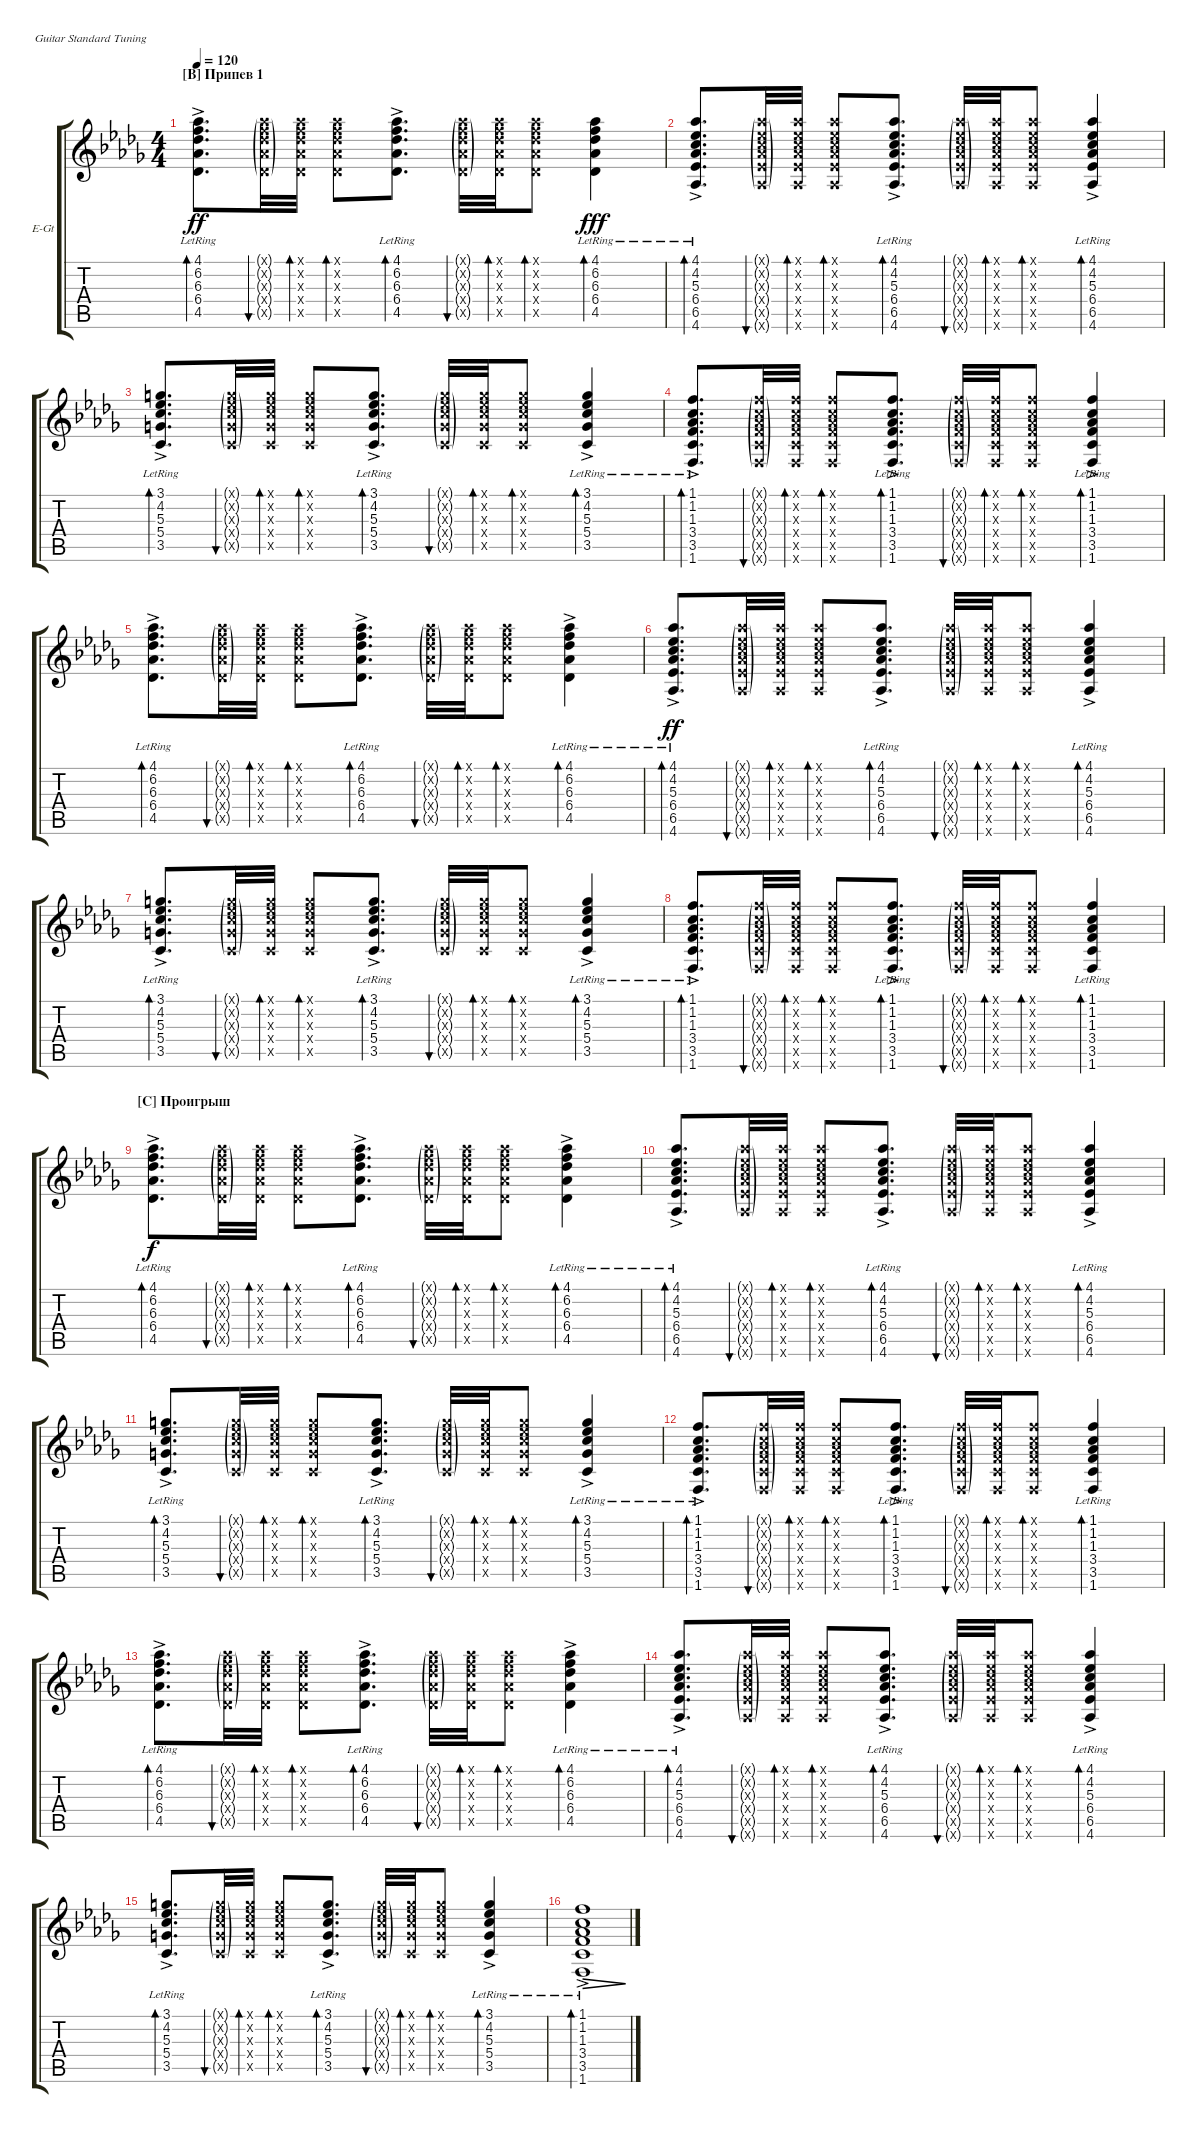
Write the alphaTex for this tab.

\defaultSystemsLayout 4
\bracketExtendMode groupsimilarinstruments
\firstSystemTrackNameOrientation horizontal
\otherSystemsTrackNameOrientation horizontal
\track ("Гитара 2" "E-Gt") {instrument acousticgrandpiano}
\staff {score tabs}
\tuning (E4 B3 G3 D3 A2 E2)
\displaytranspose 12
\ts (4 4)
\section ("B" "Припев 1")
\tempo 120
\clef g2
\ks db
(4.1{ac lr} 6.4{ac lr} 6.3{ac lr} 4.5{ac lr} 6.2{ac lr}).8{d bd 30 dy ff} (4.1{g x} 6.4{g x} 6.3{g x} 4.5{g x} 6.2{g x}).32{bu 30} (4.1{x} 6.4{x} 6.3{x} 4.5{x} 6.2{x}).32{bd 30} (4.1{x} 6.4{x} 6.3{x} 4.5{x} 6.2{x}).8{bd 30} (4.1{ac lr} 6.4{ac lr} 6.3{ac lr} 4.5{ac lr} 6.2{ac lr}).8{d bd 30} (4.1{g x} 6.4{g x} 6.3{g x} 4.5{g x} 6.2{g x}).32{bu 30} (4.1{x} 6.4{x} 6.3{x} 4.5{x} 6.2{x}).32{bd 30} (4.1{x} 6.4{x} 6.3{x} 4.5{x} 6.2{x}).8{bd 30} (4.1{lr} 6.4{lr} 6.3{lr} 4.5{lr} 6.2{lr}).4{bd 30 dy fff} |
(6.5{ac lr} 6.4{ac lr} 5.3{ac lr} 4.2{ac lr} 4.1{ac lr} 4.6{ac lr}).8{d bd 30} (6.5{g x} 6.4{g x} 5.3{g x} 4.2{g x} 4.1{g x} 4.6{g x}).32{bu 30} (6.5{x} 6.4{x} 5.3{x} 4.2{x} 4.1{x} 4.6{x}).32{bd 60} (6.5{x} 6.4{x} 5.3{x} 4.2{x} 4.1{x} 4.6{x}).8{bd 234} (6.5{ac lr} 6.4{ac lr} 5.3{ac lr} 4.2{ac lr} 4.1{ac lr} 4.6{ac lr}).8{d bd 30} (6.5{g x} 6.4{g x} 5.3{g x} 4.2{g x} 4.1{g x} 4.6{g x}).32{bu 30} (6.5{x} 6.4{x} 5.3{x} 4.2{x} 4.1{x} 4.6{x}).32{bd 60} (6.5{x} 6.4{x} 5.3{x} 4.2{x} 4.1{x} 4.6{x}).8{bd 234} (6.5{ac lr} 6.4{ac lr} 5.3{ac lr} 4.2{ac lr} 4.1{ac lr} 4.6{ac lr}).4{bd 30} |
(3.1{ac lr} 4.2{ac lr} 5.4{ac lr} 5.3{ac lr} 3.5{ac lr}).8{d bd 30} (3.1{g x} 4.2{g x} 5.4{g x} 5.3{g x} 3.5{g x}).32{bu 60} (3.1{x} 4.2{x} 5.4{x} 5.3{x} 3.5{x}).32{bd 231} (3.1{x} 4.2{x} 5.4{x} 5.3{x} 3.5{x}).8{bd 231} (3.1{ac lr} 4.2{ac lr} 5.4{ac lr} 5.3{ac lr} 3.5{ac lr}).8{d bd 30} (3.1{g x} 4.2{g x} 5.4{g x} 5.3{g x} 3.5{g x}).32{bu 60} (3.1{x} 4.2{x} 5.4{x} 5.3{x} 3.5{x}).32{bd 231} (3.1{x} 4.2{x} 5.4{x} 5.3{x} 3.5{x}).8{bd 231} (3.1{ac lr} 4.2{ac lr} 5.4{ac lr} 5.3{ac lr} 3.5{ac lr}).4{bd 30} |
(1.1{ac lr} 1.2{ac lr} 1.3{ac lr} 3.4{ac lr} 3.5{ac lr} 1.6{ac lr}).8{d bd 30} (1.1{g x} 1.2{g x} 1.3{g x} 3.4{g x} 3.5{g x} 1.6{g x}).32{bu 30} (1.1{x} 1.2{x} 1.3{x} 3.4{x} 3.5{x} 1.6{x}).32{bd 30} (1.1{x} 1.2{x} 1.3{x} 3.4{x} 3.5{x} 1.6{x}).8{bd 30} (1.1{ac lr} 1.2{ac lr} 1.3{ac lr} 3.4{ac lr} 3.5{ac lr} 1.6{ac lr}).8{d bd 30} (1.1{g x} 1.2{g x} 1.3{g x} 3.4{g x} 3.5{g x} 1.6{g x}).32{bu 30} (1.1{x} 1.2{x} 1.3{x} 3.4{x} 3.5{x} 1.6{x}).32{bd 30} (1.1{x} 1.2{x} 1.3{x} 3.4{x} 3.5{x} 1.6{x}).8{bd 30} (1.1{ac lr} 1.2{ac lr} 1.3{ac lr} 3.4{ac lr} 3.5{ac lr} 1.6{ac lr}).4{bd 30} |
(4.1{ac lr} 6.4{ac lr} 6.3{ac lr} 4.5{ac lr} 6.2{ac lr}).8{d bd 30} (4.1{g x} 6.4{g x} 6.3{g x} 4.5{g x} 6.2{g x}).32{bu 30} (4.1{x} 6.4{x} 6.3{x} 4.5{x} 6.2{x}).32{bd 30} (4.1{x} 6.4{x} 6.3{x} 4.5{x} 6.2{x}).8{bd 30} (4.1{ac lr} 6.4{ac lr} 6.3{ac lr} 4.5{ac lr} 6.2{ac lr}).8{d bd 30} (4.1{g x} 6.4{g x} 6.3{g x} 4.5{g x} 6.2{g x}).32{bu 30} (4.1{x} 6.4{x} 6.3{x} 4.5{x} 6.2{x}).32{bd 30} (4.1{x} 6.4{x} 6.3{x} 4.5{x} 6.2{x}).8{bd 30} (4.1{ac lr} 6.4{ac lr} 6.3{ac lr} 4.5{ac lr} 6.2{ac lr}).4{bd 30} |
(6.5{ac lr} 6.4{ac lr} 5.3{ac lr} 4.2{ac lr} 4.1{ac lr} 4.6{ac lr}).8{d bd 30 dy ff} (6.5{g x} 6.4{g x} 5.3{g x} 4.2{g x} 4.1{g x} 4.6{g x}).32{bu 30} (6.5{x} 6.4{x} 5.3{x} 4.2{x} 4.1{x} 4.6{x}).32{bd 60} (6.5{x} 6.4{x} 5.3{x} 4.2{x} 4.1{x} 4.6{x}).8{bd 234} (6.5{ac lr} 6.4{ac lr} 5.3{ac lr} 4.2{ac lr} 4.1{ac lr} 4.6{ac lr}).8{d bd 30} (6.5{g x} 6.4{g x} 5.3{g x} 4.2{g x} 4.1{g x} 4.6{g x}).32{bu 30} (6.5{x} 6.4{x} 5.3{x} 4.2{x} 4.1{x} 4.6{x}).32{bd 60} (6.5{x} 6.4{x} 5.3{x} 4.2{x} 4.1{x} 4.6{x}).8{bd 234} (6.5{ac lr} 6.4{ac lr} 5.3{ac lr} 4.2{ac lr} 4.1{ac lr} 4.6{ac lr}).4{bd 30} |
(3.1{ac lr} 4.2{ac lr} 5.4{ac lr} 5.3{ac lr} 3.5{ac lr}).8{d bd 30} (3.1{g x} 4.2{g x} 5.4{g x} 5.3{g x} 3.5{g x}).32{bu 60} (3.1{x} 4.2{x} 5.4{x} 5.3{x} 3.5{x}).32{bd 231} (3.1{x} 4.2{x} 5.4{x} 5.3{x} 3.5{x}).8{bd 231} (3.1{ac lr} 4.2{ac lr} 5.4{ac lr} 5.3{ac lr} 3.5{ac lr}).8{d bd 30} (3.1{g x} 4.2{g x} 5.4{g x} 5.3{g x} 3.5{g x}).32{bu 60} (3.1{x} 4.2{x} 5.4{x} 5.3{x} 3.5{x}).32{bd 231} (3.1{x} 4.2{x} 5.4{x} 5.3{x} 3.5{x}).8{bd 231} (3.1{ac lr} 4.2{ac lr} 5.4{ac lr} 5.3{ac lr} 3.5{ac lr}).4{bd 30} |
(1.1{ac lr} 1.2{ac lr} 1.3{ac lr} 3.4{ac lr} 3.5{ac lr} 1.6{ac lr}).8{d bd 30} (1.1{g x} 1.2{g x} 1.3{g x} 3.4{g x} 3.5{g x} 1.6{g x}).32{bu 30} (1.1{x} 1.2{x} 1.3{x} 3.4{x} 3.5{x} 1.6{x}).32{bd 30} (1.1{x} 1.2{x} 1.3{x} 3.4{x} 3.5{x} 1.6{x}).8{bd 30} (1.1{ac lr} 1.2{ac lr} 1.3{ac lr} 3.4{ac lr} 3.5{ac lr} 1.6{ac lr}).8{d bd 30} (1.1{g x} 1.2{g x} 1.3{g x} 3.4{g x} 3.5{g x} 1.6{g x}).32{bu 30} (1.1{x} 1.2{x} 1.3{x} 3.4{x} 3.5{x} 1.6{x}).32{bd 30} (1.1{x} 1.2{x} 1.3{x} 3.4{x} 3.5{x} 1.6{x}).8{bd 30} (1.1{lr} 1.2{lr} 1.3{lr} 3.4{lr} 3.5{lr} 1.6{lr}).4{bd 30} |
\section ("C" "Проигрыш")
(4.1{ac lr} 6.4{ac lr} 6.3{ac lr} 4.5{ac lr} 6.2{ac lr}).8{d bd 30 dy f} (4.1{g x} 6.4{g x} 6.3{g x} 4.5{g x} 6.2{g x}).32{bu 30} (4.1{x} 6.4{x} 6.3{x} 4.5{x} 6.2{x}).32{bd 30} (4.1{x} 6.4{x} 6.3{x} 4.5{x} 6.2{x}).8{bd 30} (4.1{ac lr} 6.4{ac lr} 6.3{ac lr} 4.5{ac lr} 6.2{ac lr}).8{d bd 30} (4.1{g x} 6.4{g x} 6.3{g x} 4.5{g x} 6.2{g x}).32{bu 30} (4.1{x} 6.4{x} 6.3{x} 4.5{x} 6.2{x}).32{bd 30} (4.1{x} 6.4{x} 6.3{x} 4.5{x} 6.2{x}).8{bd 30} (4.1{ac lr} 6.4{ac lr} 6.3{ac lr} 4.5{ac lr} 6.2{ac lr}).4{bd 30} |
(6.5{ac lr} 6.4{ac lr} 5.3{ac lr} 4.2{ac lr} 4.1{ac lr} 4.6{ac lr}).8{d bd 30} (6.5{g x} 6.4{g x} 5.3{g x} 4.2{g x} 4.1{g x} 4.6{g x}).32{bu 30} (6.5{x} 6.4{x} 5.3{x} 4.2{x} 4.1{x} 4.6{x}).32{bd 60} (6.5{x} 6.4{x} 5.3{x} 4.2{x} 4.1{x} 4.6{x}).8{bd 234} (6.5{ac lr} 6.4{ac lr} 5.3{ac lr} 4.2{ac lr} 4.1{ac lr} 4.6{ac lr}).8{d bd 30} (6.5{g x} 6.4{g x} 5.3{g x} 4.2{g x} 4.1{g x} 4.6{g x}).32{bu 30} (6.5{x} 6.4{x} 5.3{x} 4.2{x} 4.1{x} 4.6{x}).32{bd 60} (6.5{x} 6.4{x} 5.3{x} 4.2{x} 4.1{x} 4.6{x}).8{bd 234} (6.5{ac lr} 6.4{ac lr} 5.3{ac lr} 4.2{ac lr} 4.1{ac lr} 4.6{ac lr}).4{bd 30} |
(3.1{ac lr} 4.2{ac lr} 5.4{ac lr} 5.3{ac lr} 3.5{ac lr}).8{d bd 30} (3.1{g x} 4.2{g x} 5.4{g x} 5.3{g x} 3.5{g x}).32{bu 60} (3.1{x} 4.2{x} 5.4{x} 5.3{x} 3.5{x}).32{bd 231} (3.1{x} 4.2{x} 5.4{x} 5.3{x} 3.5{x}).8{bd 231} (3.1{ac lr} 4.2{ac lr} 5.4{ac lr} 5.3{ac lr} 3.5{ac lr}).8{d bd 30} (3.1{g x} 4.2{g x} 5.4{g x} 5.3{g x} 3.5{g x}).32{bu 60} (3.1{x} 4.2{x} 5.4{x} 5.3{x} 3.5{x}).32{bd 231} (3.1{x} 4.2{x} 5.4{x} 5.3{x} 3.5{x}).8{bd 231} (3.1{ac lr} 4.2{ac lr} 5.4{ac lr} 5.3{ac lr} 3.5{ac lr}).4{bd 30} |
(1.1{ac lr} 1.2{ac lr} 1.3{ac lr} 3.4{ac lr} 3.5{ac lr} 1.6{ac lr}).8{d bd 30} (1.1{g x} 1.2{g x} 1.3{g x} 3.4{g x} 3.5{g x} 1.6{g x}).32{bu 30} (1.1{x} 1.2{x} 1.3{x} 3.4{x} 3.5{x} 1.6{x}).32{bd 30} (1.1{x} 1.2{x} 1.3{x} 3.4{x} 3.5{x} 1.6{x}).8{bd 30} (1.1{ac lr} 1.2{ac lr} 1.3{ac lr} 3.4{ac lr} 3.5{ac lr} 1.6{ac lr}).8{d bd 30} (1.1{g x} 1.2{g x} 1.3{g x} 3.4{g x} 3.5{g x} 1.6{g x}).32{bu 30} (1.1{x} 1.2{x} 1.3{x} 3.4{x} 3.5{x} 1.6{x}).32{bd 30} (1.1{x} 1.2{x} 1.3{x} 3.4{x} 3.5{x} 1.6{x}).8{bd 30} (1.1{lr} 1.2{lr} 1.3{lr} 3.4{lr} 3.5{lr} 1.6{lr}).4{bd 30} |
(4.1{ac lr} 6.4{ac lr} 6.3{ac lr} 4.5{ac lr} 6.2{ac lr}).8{d bd 30} (4.1{g x} 6.4{g x} 6.3{g x} 4.5{g x} 6.2{g x}).32{bu 30} (4.1{x} 6.4{x} 6.3{x} 4.5{x} 6.2{x}).32{bd 30} (4.1{x} 6.4{x} 6.3{x} 4.5{x} 6.2{x}).8{bd 30} (4.1{ac lr} 6.4{ac lr} 6.3{ac lr} 4.5{ac lr} 6.2{ac lr}).8{d bd 30} (4.1{g x} 6.4{g x} 6.3{g x} 4.5{g x} 6.2{g x}).32{bu 30} (4.1{x} 6.4{x} 6.3{x} 4.5{x} 6.2{x}).32{bd 30} (4.1{x} 6.4{x} 6.3{x} 4.5{x} 6.2{x}).8{bd 30} (4.1{ac lr} 6.4{ac lr} 6.3{ac lr} 4.5{ac lr} 6.2{ac lr}).4{bd 30} |
(6.5{ac lr} 6.4{ac lr} 5.3{ac lr} 4.2{ac lr} 4.1{ac lr} 4.6{ac lr}).8{d bd 30} (6.5{g x} 6.4{g x} 5.3{g x} 4.2{g x} 4.1{g x} 4.6{g x}).32{bu 30} (6.5{x} 6.4{x} 5.3{x} 4.2{x} 4.1{x} 4.6{x}).32{bd 60} (6.5{x} 6.4{x} 5.3{x} 4.2{x} 4.1{x} 4.6{x}).8{bd 234} (6.5{ac lr} 6.4{ac lr} 5.3{ac lr} 4.2{ac lr} 4.1{ac lr} 4.6{ac lr}).8{d bd 30} (6.5{g x} 6.4{g x} 5.3{g x} 4.2{g x} 4.1{g x} 4.6{g x}).32{bu 30} (6.5{x} 6.4{x} 5.3{x} 4.2{x} 4.1{x} 4.6{x}).32{bd 60} (6.5{x} 6.4{x} 5.3{x} 4.2{x} 4.1{x} 4.6{x}).8{bd 234} (6.5{ac lr} 6.4{ac lr} 5.3{ac lr} 4.2{ac lr} 4.1{ac lr} 4.6{ac lr}).4{bd 30} |
(3.1{ac lr} 4.2{ac lr} 5.4{ac lr} 5.3{ac lr} 3.5{ac lr}).8{d bd 30} (3.1{g x} 4.2{g x} 5.4{g x} 5.3{g x} 3.5{g x}).32{bu 60} (3.1{x} 4.2{x} 5.4{x} 5.3{x} 3.5{x}).32{bd 231} (3.1{x} 4.2{x} 5.4{x} 5.3{x} 3.5{x}).8{bd 231} (3.1{ac lr} 4.2{ac lr} 5.4{ac lr} 5.3{ac lr} 3.5{ac lr}).8{d bd 30} (3.1{g x} 4.2{g x} 5.4{g x} 5.3{g x} 3.5{g x}).32{bu 60} (3.1{x} 4.2{x} 5.4{x} 5.3{x} 3.5{x}).32{bd 231} (3.1{x} 4.2{x} 5.4{x} 5.3{x} 3.5{x}).8{bd 231} (3.1{ac lr} 4.2{ac lr} 5.4{ac lr} 5.3{ac lr} 3.5{ac lr}).4{bd 30} |
(1.1{ac lr} 1.2{ac lr} 1.3{ac lr} 3.4{ac lr} 3.5{ac lr} 1.6{ac lr}).1{bd 30 dec}
